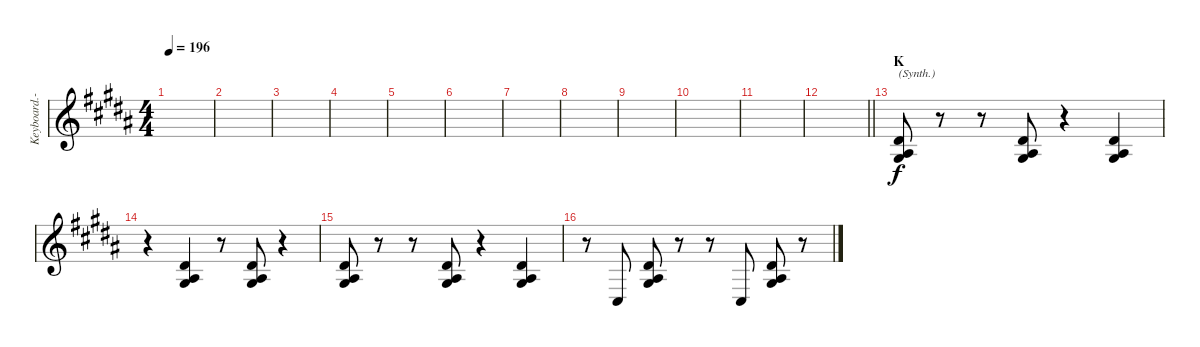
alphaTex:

\track ("Keyboard.-II" "Keyboard.-") {instrument glockenspiel}
\staff {score}
\tuning (E4 B3 G3 D3 A2 E2 B1) {hide}
\ts (4 4)
\tempo 196
\clef g2
\ks b
|
|
|
|
|
|
|
|
|
|
|
\barLineRight lightlight
|
\section ("" "K")
(4.2 3.3 6.4).8{txt "(Synth.)" dy f instrument lead8bassandlead} r.8 r.8 (4.2 3.3 6.4).8 r.4 (4.2 3.3 6.4).4 |
r.4 (4.2 3.3 6.4).4 r.8 (4.2 3.3 6.4).8 r.4 |
(4.2 3.3 6.4).8 r.8 r.8 (4.2 3.3 6.4).8 r.4 (4.2 3.3 6.4).4 |
r.8 4.5.8 (4.2 3.3 6.4).8 r.8 r.8 4.5.8 (4.2 3.3 6.4).8 r.8
